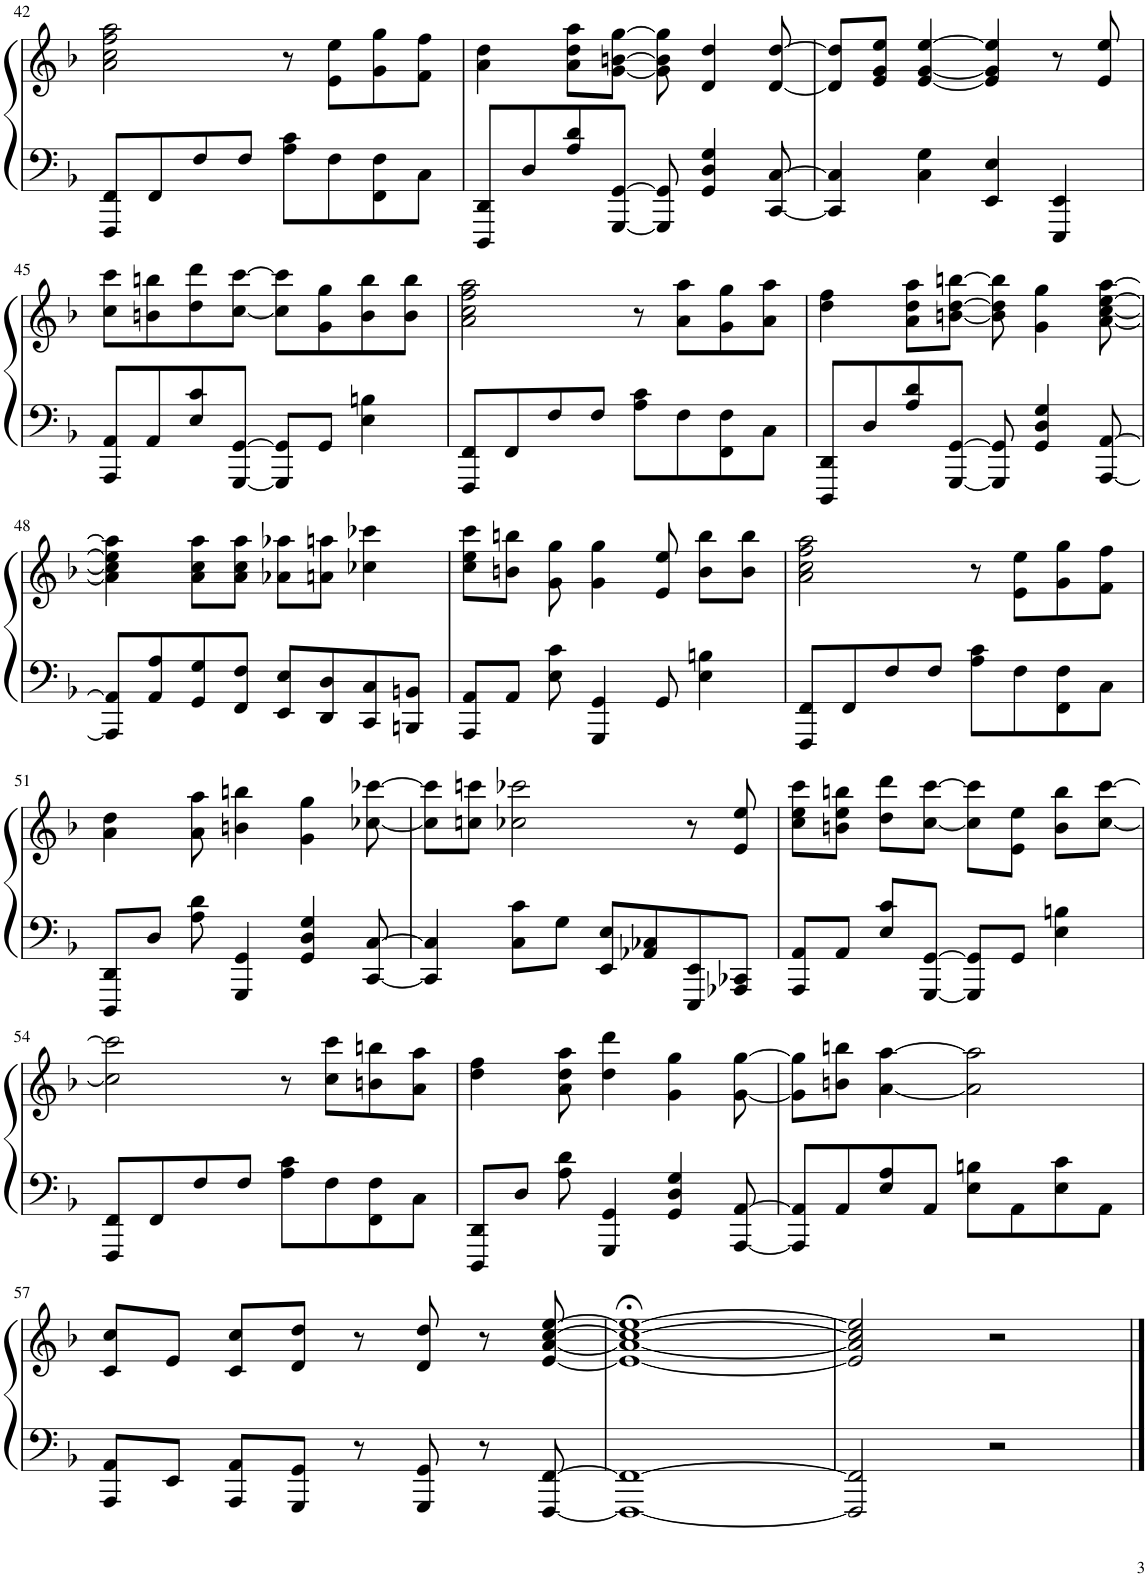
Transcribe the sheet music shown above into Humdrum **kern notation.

**kern	**kern
*part1	*part1
*staff2	*staff1
*I"Piano	*
*I'Pno.	*
!!LO:PB:g=z
*clefF4	*clefG2
*k[b-]	*k[b-]
*M4/4	*M4/4
=42	=42
8FFF/ 8FF/L	2a\ 2cc\ 2ff\ 2aa\
8FF/	.
8F/	.
8F/J	.
8A\ 8c\L	8r
8F\	8e\ 8ee\L
8FF\ 8F\	8g\ 8gg\
8C\J	8f\ 8ff\J
=43	=43
8DDD/ 8DD/L	4a\ 4dd\
8D/	.
8A/ 8d/	8a\ 8dd\ 8aa\L
[8GGG/ [8GG/J	[8g\ [8bn\ [8gg\J
8GGG/] 8GG/]	8g\] 8b\] 8gg\]
4GG/ 4D/ 4G/	4d/ 4dd/
[8CC/ [8C/	[8d/ [8dd/
=44	=44
4CC/] 4C/]	8d/] 8dd/]L
.	8e/ 8g/ 8ee/J
4C\ 4G\	[4e/ [4g/ [4ee/
4EE/ 4E/	4e/] 4g/] 4ee/]
4EEE/ 4EE/	8r
.	8e/ 8ee/
!!LO:LB:g=z
=45	=45
8AAA/ 8AA/L	8cc\ 8ccc\L
8AA/	8bn\ 8bbn\
8E/ 8c/	8dd\ 8ddd\
[8GGG/ [8GG/J	[8cc\ [8ccc\J
8GGG/] 8GG/]L	8cc\] 8ccc\]L
8GG/J	8g\ 8gg\
4E\ 4Bn\	8b\ 8bb\
.	8b\ 8bb\J
=46	=46
8FFF/ 8FF/L	2a\ 2cc\ 2ff\ 2aa\
8FF/	.
8F/	.
8F/J	.
8A\ 8c\L	8r
8F\	8a\ 8aa\L
8FF\ 8F\	8g\ 8gg\
8C\J	8a\ 8aa\J
=47	=47
8DDD/ 8DD/L	4dd\ 4ff\
8D/	.
8A/ 8d/	8a\ 8dd\ 8aa\L
[8GGG/ [8GG/J	[8bn\ [8dd\ [8bbn\J
8GGG/] 8GG/]	8b\] 8dd\] 8bb\]
4GG/ 4D/ 4G/	4g\ 4gg\
[8AAA/ [8AA/	[8a\ [8cc\ [8ee\ [8aa\
!!LO:LB:g=z
=48	=48
8AAA/] 8AA/]L	4a\] 4cc\] 4ee\] 4aa\]
8AA/ 8A/	.
8GG/ 8G/	8a\ 8cc\ 8aa\L
8FF/ 8F/J	8a\ 8cc\ 8aa\J
8EE/ 8E/L	8a-X\ 8aa-X\L
8DD/ 8D/	8an\ 8aan\J
8CC/ 8C/	4cc-X\ 4ccc-X\
8BBBn/ 8BBn/J	.
=49	=49
8AAA/ 8AA/L	8cc\ 8ee\ 8ccc\L
8AA/J	8bn\ 8bbn\J
8E\ 8c\	8g\ 8gg\
4GGG/ 4GG/	4g\ 4gg\
8GG/	8e/ 8ee/
4E\ 4Bn\	8b\ 8bb\L
.	8b\ 8bb\J
=50	=50
8FFF/ 8FF/L	2a\ 2cc\ 2ff\ 2aa\
8FF/	.
8F/	.
8F/J	.
8A\ 8c\L	8r
8F\	8e\ 8ee\L
8FF\ 8F\	8g\ 8gg\
8C\J	8f\ 8ff\J
!!LO:LB:g=z
=51	=51
8DDD/ 8DD/L	4a\ 4dd\
8D/J	.
8A\ 8d\	8a\ 8aa\
4GGG/ 4GG/	4bn\ 4bbn\
4GG/ 4D/ 4G/	4g\ 4gg\
[8CC/ [8C/	[8cc-X\ [8ccc-X\
=52	=52
4CC/] 4C/]	8cc-\] 8ccc-\]L
.	8ccn\ 8cccn\J
8C\ 8c\L	2cc-X\ 2ccc-X\
8G\J	.
8EE/ 8E/L	.
8AA-X/ 8C-X/	.
8EEE/ 8EE/	8r
8AAA-X/ 8CC-X/J	8e/ 8ee/
=53	=53
8AAA/ 8AA/L	8cc\ 8ee\ 8ccc\L
8AA/J	8bn\ 8ee\ 8bbn\J
8E/ 8c/L	8dd\ 8ddd\L
[8GGG/ [8GG/J	[8cc\ [8ccc\J
8GGG/] 8GG/]L	8cc\] 8ccc\]L
8GG/J	8e\ 8ee\J
4E\ 4Bn\	8b\ 8bb\L
.	[8cc\ [8ccc\J
!!LO:LB:g=z
=54	=54
8FFF/ 8FF/L	2cc\] 2ccc\]
8FF/	.
8F/	.
8F/J	.
8A\ 8c\L	8r
8F\	8cc\ 8ccc\L
8FF\ 8F\	8bn\ 8bbn\
8C\J	8a\ 8aa\J
=55	=55
8DDD/ 8DD/L	4dd\ 4ff\
8D/J	.
8A\ 8d\	8a\ 8dd\ 8aa\
4GGG/ 4GG/	4dd\ 4ddd\
4GG/ 4D/ 4G/	4g\ 4gg\
[8AAA/ [8AA/	[8g\ [8gg\
=56	=56
8AAA/] 8AA/]L	8g\] 8gg\]L
8AA/	8bn\ 8bbn\J
8E/ 8A/	[4a\ [4aa\
8AA/J	.
8E\ 8Bn\L	2a\] 2aa\]
8AA\	.
8E\ 8c\	.
8AA\J	.
!!LO:LB:g=z
=57	=57
8AAA/ 8AA/L	8c/ 8cc/L
8EE/J	8e/J
8AAA/ 8AA/L	8c/ 8cc/L
8GGG/ 8GG/J	8d/ 8dd/J
8r	8r
8GGG/ 8GG/	8d/ 8dd/
8r	8r
[8FFF/ [8FF/	[8e/ [8a/ [8cc/ [8ee/
=58	=58
1FFF_ 1FF_	1e_;< 1a_;< 1cc_;< 1ee_;<
=59	=59
2FFF/] 2FF/]	2e/] 2a/] 2cc/] 2ee/]
2r	2r
==	==
*-	*-
